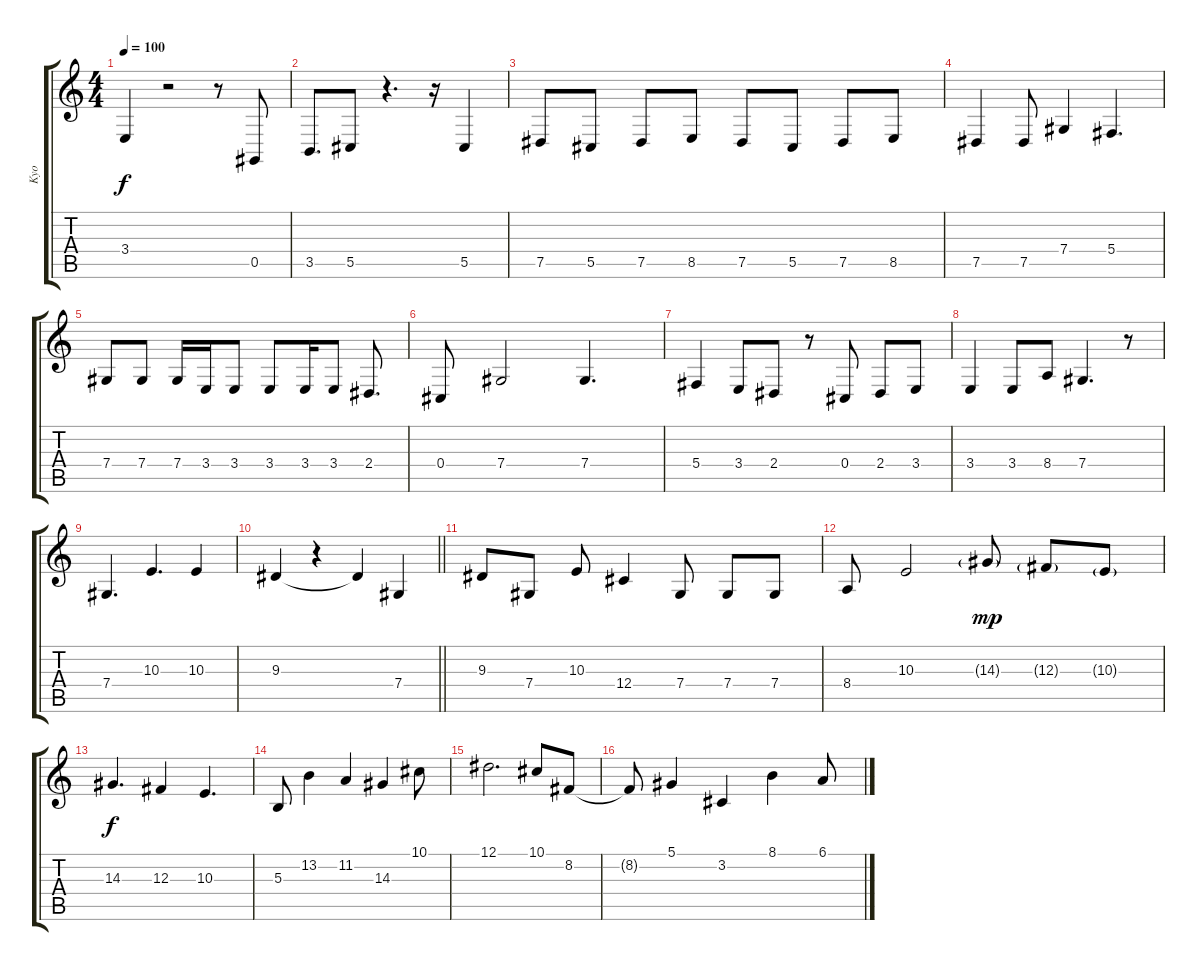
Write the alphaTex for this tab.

\track ("Kyo" "Kyo") {instrument tenorsax}
\staff {score tabs}
\tuning (Eb4 Bb3 Gb3 Db3 Ab2 Db2) {hide}
\ts (4 4)
\tempo 100
\clef g2
\ks c
3.4.4{dy f} r.2 r.8 0.5.8 |
3.5.8{d} 5.5.8 r.4{d} r.16 5.5.4 |
7.5.8 5.5.8 7.5.8 8.5.8 7.5.8 5.5.8 7.5.8 8.5.8 |
7.5.4 7.5.8 7.4.4 5.4.4{d} |
7.4.8{volume 16} 7.4.8 7.4.16 3.4.16 3.4.8 3.4.8 3.4.16 3.4.8 2.4.8{d} |
0.4.8 7.4.2 7.4.4{d} |
5.4.4 3.4.8 2.4.8 r.8 0.4.8 2.4.8 3.4.8 |
3.4.4 3.4.8 8.4.8 7.4.4{d} r.8 |
7.4.4{d} 10.3.4{d} 10.3.4 |
\barLineRight lightlight
9.3.4 r.4 9.3{t}.4 7.4.4{instrument distortionguitar} |
9.3.8{instrument distortionguitar} 7.4.8 10.3.8 12.4.4 7.4.8 7.4.8 7.4.8 |
8.4.8 10.3.2 14.3{g}.8{dy mp} 12.3{g}.8 10.3{g}.8 |
14.3.4{d dy f} 12.3.4 10.3.4{d} |
5.3.8 13.2.4 11.2.4 14.3.4 10.1.8 |
12.1.2{d} 10.1.8 8.2.8 |
8.2{t}.8 5.1.4 3.2.4 8.1.4 6.1.8
